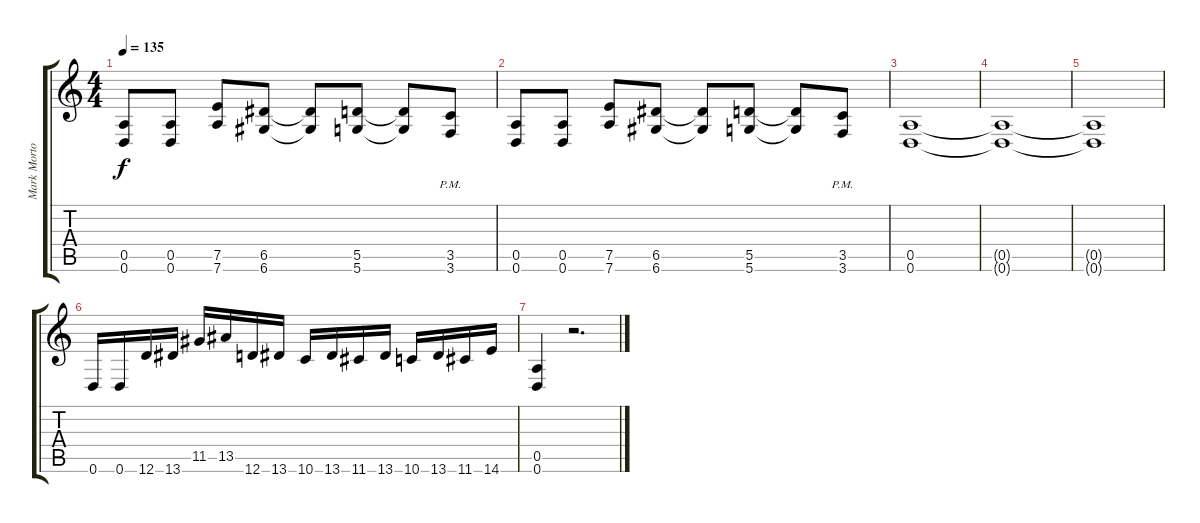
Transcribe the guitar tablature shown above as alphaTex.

\track ("Mark Morton (Lead Guitar)" "Mark Morto") {instrument distortionguitar}
\staff {score tabs}
\tuning (E4 B3 G3 D3 A2 D2) {hide}
\ts (4 4)
\tempo 135
\clef g2
\ks c
(0.5 0.6).8{dy f} (0.5 0.6).8 (7.5 7.6).8 (6.5 6.6).8 (6.5{t} 6.6{t}).8 (5.5 5.6).8 (5.5{t} 5.6{t}).8 (3.5{pm} 3.6{pm}).8 |
(0.5 0.6).8 (0.5 0.6).8 (7.5 7.6).8 (6.5 6.6).8 (6.5{t} 6.6{t}).8 (5.5 5.6).8 (5.5{t} 5.6{t}).8 (3.5{pm} 3.6{pm}).8 |
(0.5 0.6).1 |
(0.5{t} 0.6{t}).1 |
(0.5{t} 0.6{t}).1 |
0.6.16 0.6.16 12.6.16 13.6.16 11.5.16 13.5.16 12.6.16 13.6.16 10.6.16 13.6.16 11.6.16 13.6.16 10.6.16 13.6.16 11.6.16 14.6.16 |
(0.5 0.6).4 r.2{d}
